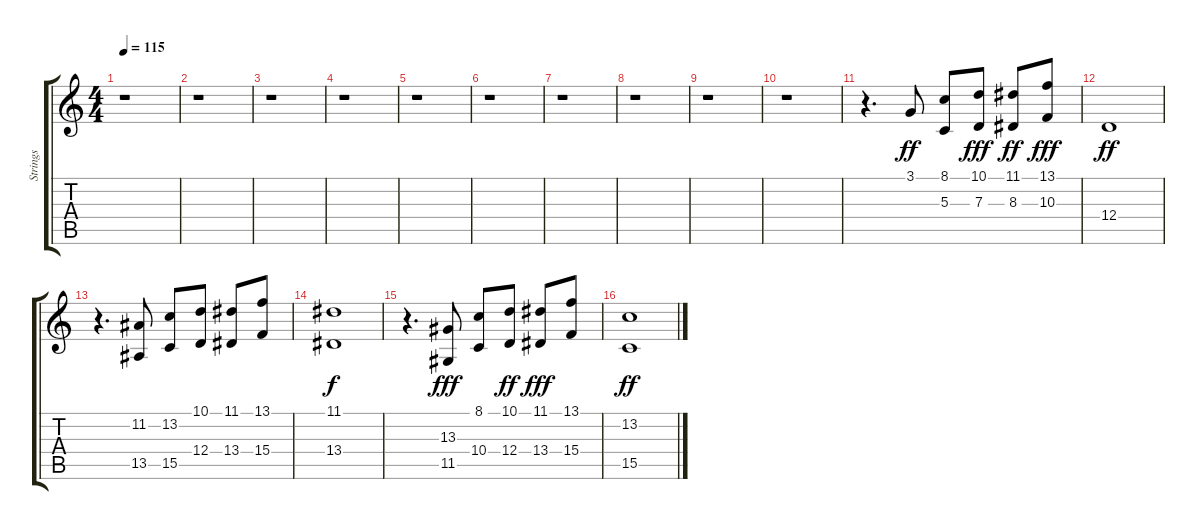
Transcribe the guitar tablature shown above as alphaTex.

\track ("Strings" "Strings") {instrument stringensemble1}
\staff {score tabs}
\tuning (E4 B3 G3 D3 A2 E2) {hide}
\ts (4 4)
\tempo 115
\clef g2
\ks c
r.1{dy ff} |
r.1 |
r.1 |
r.1 |
r.1 |
r.1 |
r.1 |
r.1 |
r.1 |
r.1 |
r.4{d} 3.1.8 (8.1 5.3).8 (10.1 7.3).8{dy fff} (11.1 8.3).8{dy ff} (13.1 10.3).8{dy fff} |
12.4.1{dy ff} |
r.4{d} (11.2 13.5).8 (13.2 15.5).8 (10.1 12.4).8 (11.1 13.4).8 (13.1 15.4).8 |
(11.1 13.4).1{dy f} |
r.4{d} (13.3 11.5).8{dy fff} (8.1 10.4).8 (10.1 12.4).8{dy ff} (11.1 13.4).8{dy fff} (13.1 15.4).8 |
(13.2 15.5).1{dy ff}
